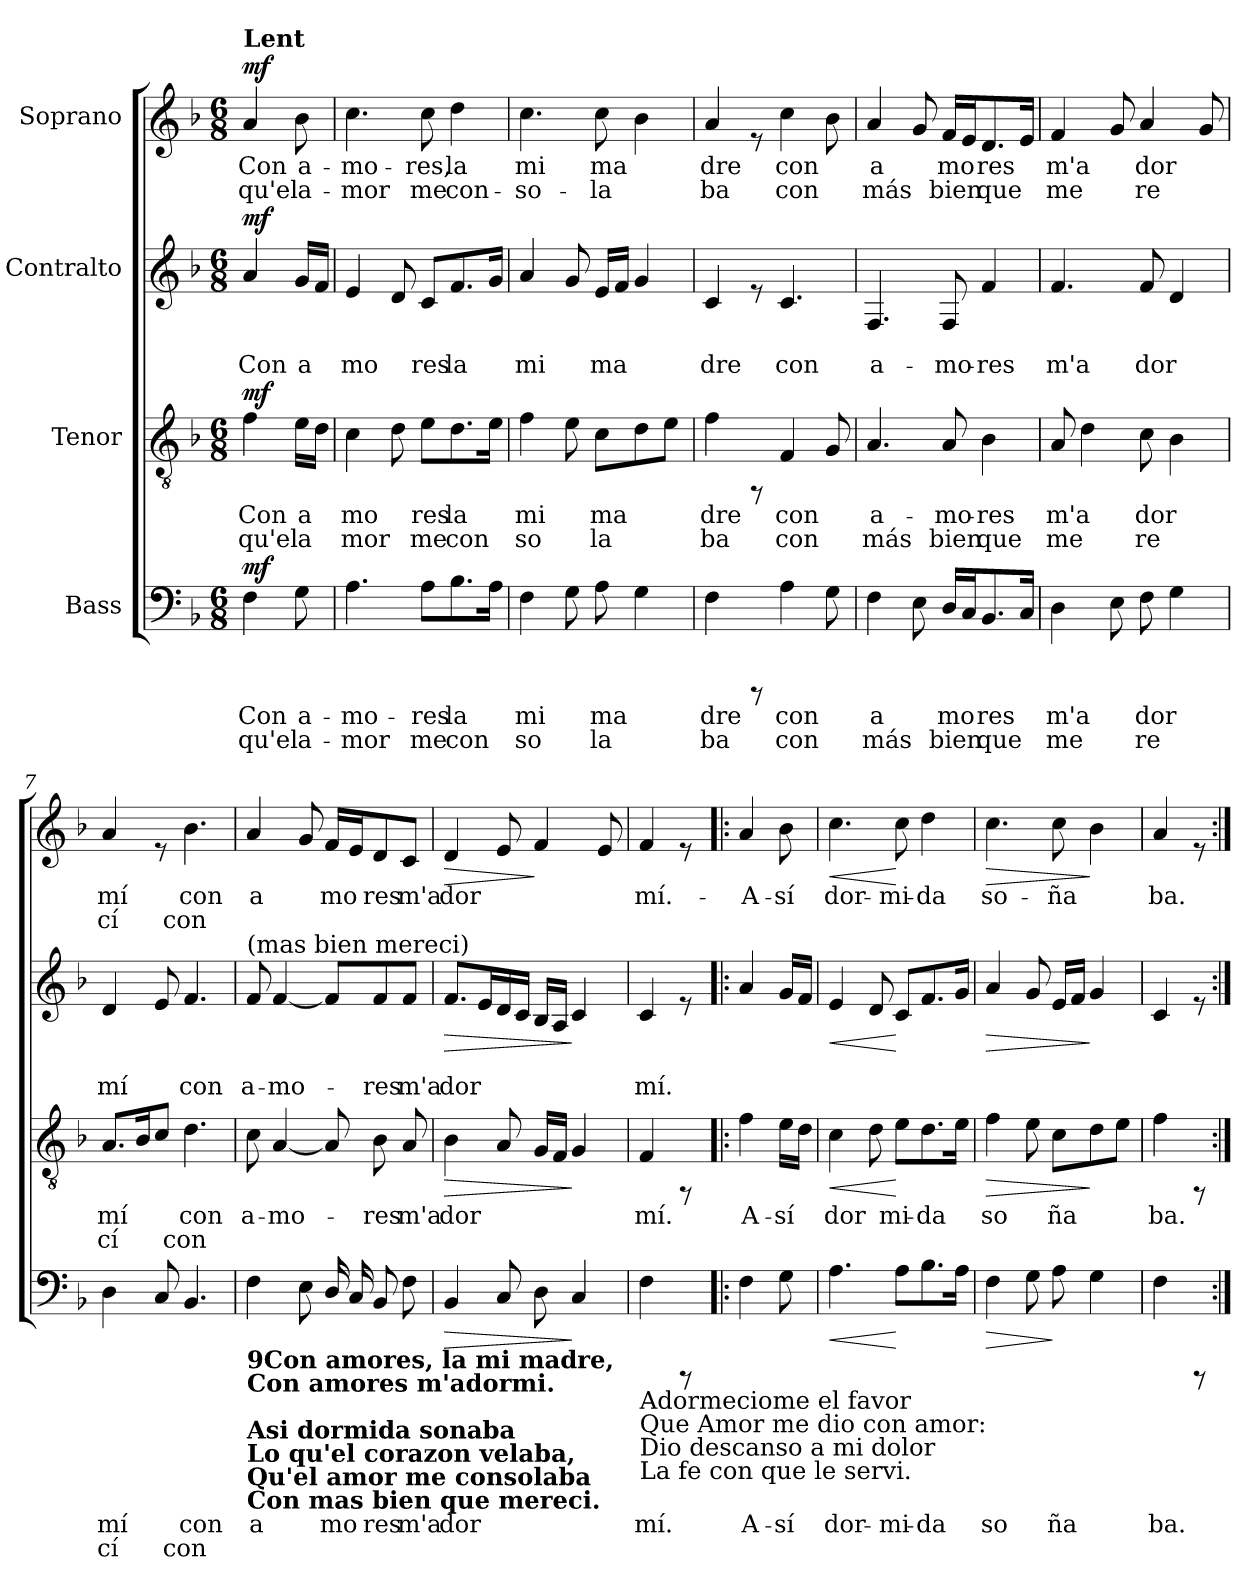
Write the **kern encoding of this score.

**kern	**text	**text	**dynam	**kern	**text	**text	**dynam	**kern	**text	**text	**dynam	**kern	**text	**text	**dynam
*part4	*part4	*part4	*part4	*part3	*part3	*part3	*part3	*part2	*part2	*part2	*part2	*part1	*part1	*part1	*part1
*staff4	*staff4	*staff4	*staff4	*staff3	*staff3	*staff3	*staff3	*staff2	*staff2	*staff2	*staff2	*staff1	*staff1	*staff1	*staff1
*I"Bass	*	*	*	*I"Tenor	*	*	*	*I"Contralto	*	*	*	*I"Soprano	*	*	*
!!LO:PB:g=z
*stria5	*	*	*	*stria5	*	*	*	*stria5	*	*	*	*stria5	*	*	*
*clefF4	*	*	*	*clefGv2	*	*	*	*clefG2	*	*	*	*clefG2	*	*	*
*k[b-]	*	*	*	*k[b-]	*	*	*	*k[b-]	*	*	*	*k[b-]	*	*	*
*F:	*	*	*	*F:	*	*	*	*F:	*	*	*	*F:	*	*	*
*M6/8	*	*	*	*M6/8	*	*	*	*M6/8	*	*	*	*M6/8	*	*	*
=1	=1	=1	=1	=1	=1	=1	=1	=1	=1	=1	=1	=1	=1	=1	=1
!	!	!	!	!	!	!	!	!	!	!	!	!LO:TX:a:B:t=Lent	!	!	!
!	!LO:LY:b:cj	!LO:LY:b:cj	!LO:DY:a	!	!LO:LY:b:cj	!LO:LY:b:cj	!LO:DY:a	!	!	!LO:LY:b:cj	!LO:DY:a	!	!LO:LY:b:cj	!LO:LY:b:cj	!LO:DY:a
4F\	Con	qu'el	mf	4f\	Con	qu'el	mf	4a/	.	Con	mf	4a/	Con	qu'el	mf
!	!LO:LY:b:cj	!LO:LY:b:cj	!	!	!LO:LY:b:cj	!LO:LY:b:cj	!	!	!	!LO:LY:b:cj	!	!	!LO:LY:b:cj	!LO:LY:b:cj	!
8G\	a-	-a-	.	16e\L	a	a	.	16g/L	.	a	.	8b-\	a-	-a-	.
!	!	!	!	!	!LO:LY:b:cj	!LO:LY:b:cj	!	!	!	!LO:LY:b:cj	!	!	!	!	!
.	.	.	.	16d\J	-	--	.	16f/J	.	-	.	.	.	.	.
=2	=2	=2	=2	=2	=2	=2	=2	=2	=2	=2	=2	=2	=2	=2	=2
!	!LO:LY:b:cj	!LO:LY:b:cj	!	!	!LO:LY:b:cj	!LO:LY:b:cj	!	!	!	!LO:LY:b:cj	!	!	!LO:LY:b:cj	!LO:LY:b:cj	!
4.A\	-mo-	-mor	.	4c\	-mo-	-mor	.	4e/	.	-mo-	.	4.cc\	-mo-	-mor	.
!	!	!	!	!	!LO:LY:b:cj	!LO:LY:b:cj	!	!	!	!LO:LY:b:cj	!	!	!	!	!
.	.	.	.	8d\	-	-	.	8d/	.	--	.	.	.	.	.
!	!LO:LY:b:cj	!LO:LY:b:cj	!	!	!LO:LY:b:cj	!LO:LY:b:cj	!	!	!	!LO:LY:b:cj	!	!	!LO:LY:b:cj	!LO:LY:b:cj	!
8A\L	res	me	.	8e\L	res	me	.	8c/L	.	-res	.	8cc\	res,	me	.
!	!LO:LY:b:cj	!LO:LY:b:cj	!	!	!LO:LY:b:cj	!LO:LY:b:cj	!	!	!	!LO:LY:b:cj	!	!	!LO:LY:b:cj	!LO:LY:b:cj	!
8.B-\	la	con	.	8.d\	la	con	.	8.f/	.	la	.	4dd\	la	con-	.
!	!LO:LY:b:cj	!LO:LY:b:cj	!	!	!LO:LY:b:cj	!LO:LY:b:cj	!	!	!	!LO:LY:b:cj	!	!	!	!	!
16A\J	.	-	.	16e\J	.	-	.	16g/J	.	.	.	.	.	.	.
=3	=3	=3	=3	=3	=3	=3	=3	=3	=3	=3	=3	=3	=3	=3	=3
!	!LO:LY:b:cj	!LO:LY:b:cj	!	!	!LO:LY:b:cj	!LO:LY:b:cj	!	!	!	!LO:LY:b:cj	!	!	!LO:LY:b:cj	!LO:LY:b:cj	!
4F\	-mi	so-	.	4f\	-mi	so-	.	4a/	.	mi	.	4.cc\	-mi	so-	.
!	!LO:LY:b:cj	!LO:LY:b:cj	!	!	!LO:LY:b:cj	!LO:LY:b:cj	!	!	!	!LO:LY:b:cj	!	!	!	!	!
8G\	-	-	.	8e\	-	-	.	8g/	.	.	.	.	.	.	.
!	!LO:LY:b:cj	!LO:LY:b:cj	!	!	!LO:LY:b:cj	!LO:LY:b:cj	!	!	!	!LO:LY:b:cj	!	!	!LO:LY:b:cj	!LO:LY:b:cj	!
8A\	-ma-	-la-	.	8c\L	-ma-	-la-	.	16e/L	.	ma	.	8cc\	-ma-	-la-	.
!	!	!	!	!	!	!	!	!	!	!LO:LY:b:cj	!	!	!	!	!
.	.	.	.	.	.	.	.	16f/J	.	-	.	.	.	.	.
!	!LO:LY:b:cj	!LO:LY:b:cj	!	!	!LO:LY:b:cj	!LO:LY:b:cj	!	!	!	!LO:LY:b:cj	!	!	!LO:LY:b:cj	!LO:LY:b:cj	!
4G\	--	--	.	8d\	--	--	.	4g/	.	--	.	4b-\	--	--	.
!	!	!	!	!	!LO:LY:b:cj	!LO:LY:b:cj	!	!	!	!	!	!	!	!	!
.	.	.	.	8e\J	--	--	.	.	.	.	.	.	.	.	.
=4	=4	=4	=4	=4	=4	=4	=4	=4	=4	=4	=4	=4	=4	=4	=4
!	!LO:LY:b:cj	!LO:LY:b:cj	!	!	!LO:LY:b:cj	!LO:LY:b:cj	!	!	!	!LO:LY:b:cj	!	!	!LO:LY:b:cj	!LO:LY:b:cj	!
4F\	-dre	ba	.	4f\	-dre	ba	.	4c/	.	-dre	.	4a/	-dre	ba	.
8rBBBB	.	.	.	8rEE	.	.	.	8re	.	.	.	8re	.	.	.
!	!LO:LY:b:cj	!LO:LY:b:cj	!	!	!LO:LY:b:cj	!LO:LY:b:cj	!	!	!	!LO:LY:b:cj	!	!	!LO:LY:b:cj	!LO:LY:b:cj	!
4A\	con	con	.	4F/	con	con	.	4.c/	.	con	.	4cc\	con	con	.
!	!LO:LY:b:cj	!LO:LY:b:cj	!	!	!LO:LY:b:cj	!LO:LY:b:cj	!	!	!	!	!	!	!LO:LY:b:cj	!LO:LY:b:cj	!
8G\	-	-	.	8G/	-	-	.	.	.	.	.	8b-\	-	-	.
=5	=5	=5	=5	=5	=5	=5	=5	=5	=5	=5	=5	=5	=5	=5	=5
!	!LO:LY:b:cj	!LO:LY:b:cj	!	!	!LO:LY:b:cj	!LO:LY:b:cj	!	!	!	!LO:LY:b:cj	!	!	!LO:LY:b:cj	!LO:LY:b:cj	!
4F\	a-	-más	.	4.A/	a-	-más	.	4.F/	.	a-	.	4a/	a-	-más	.
!	!LO:LY:b:cj	!LO:LY:b:cj	!	!	!	!	!	!	!	!	!	!	!LO:LY:b:cj	!LO:LY:b:cj	!
8E\	-	-	.	.	.	.	.	.	.	.	.	8g/	-	-	.
!	!LO:LY:b:cj	!LO:LY:b:cj	!	!	!LO:LY:b:cj	!LO:LY:b:cj	!	!	!	!LO:LY:b:cj	!	!	!LO:LY:b:cj	!LO:LY:b:cj	!
16D/L	mo	bien	.	8A/	mo-	-bien	.	8F/	.	-mo-	.	16f/L	mo	bien	.
!	!LO:LY:b:cj	!LO:LY:b:cj	!	!	!	!	!	!	!	!	!	!	!LO:LY:b:cj	!LO:LY:b:cj	!
16C/	-	-	.	.	.	.	.	.	.	.	.	16e/	-	-	.
!	!LO:LY:b:cj	!LO:LY:b:cj	!	!	!LO:LY:b:cj	!LO:LY:b:cj	!	!	!	!LO:LY:b:cj	!	!	!LO:LY:b:cj	!LO:LY:b:cj	!
8.BB-/	res	que	.	4B-\	res	que	.	4f/	.	-res	.	8.d/	res	que	.
!	!LO:LY:b:cj	!LO:LY:b:cj	!	!	!	!	!	!	!	!	!	!	!LO:LY:b:cj	!LO:LY:b:cj	!
16C/J	-	-	.	.	.	.	.	.	.	.	.	16e/J	-	-	.
=6	=6	=6	=6	=6	=6	=6	=6	=6	=6	=6	=6	=6	=6	=6	=6
!	!LO:LY:b:cj	!LO:LY:b:cj	!	!	!LO:LY:b:cj	!LO:LY:b:cj	!	!	!	!LO:LY:b:cj	!	!	!LO:LY:b:cj	!LO:LY:b:cj	!
4D\	m'a	me-	.	8A/	m'a	me	.	4.f/	.	m'a	.	4f/	m'a	me-	.
!	!	!	!	!	!LO:LY:b:cj	!LO:LY:b:cj	!	!	!	!	!	!	!	!	!
.	.	.	.	4d\	.	-	.	.	.	.	.	.	.	.	.
!	!LO:LY:b:cj	!LO:LY:b:cj	!	!	!	!	!	!	!	!	!	!	!LO:LY:b:cj	!LO:LY:b:cj	!
8E\	-	-	.	.	.	.	.	.	.	.	.	8g/	-	-	.
!	!LO:LY:b:cj	!LO:LY:b:cj	!	!	!LO:LY:b:cj	!LO:LY:b:cj	!	!	!	!LO:LY:b:cj	!	!	!LO:LY:b:cj	!LO:LY:b:cj	!
8F\	-dor	re	.	8c\	-dor	re	.	8f/	.	dor	.	4a/	-dor-	-re-	.
!	!LO:LY:b:cj	!LO:LY:b:cj	!	!	!LO:LY:b:cj	!LO:LY:b:cj	!	!	!	!LO:LY:b:cj	!	!	!	!	!
4G\	-	--	.	4B-\	-	--	.	4d/	.	-	.	.	.	.	.
!	!	!	!	!	!	!	!	!	!	!	!	!	!LO:LY:b:cj	!LO:LY:b:cj	!
.	.	.	.	.	.	.	.	.	.	.	.	8g/	--	--	.
!!LO:LB:g=z
=7	=7	=7	=7	=7	=7	=7	=7	=7	=7	=7	=7	=7	=7	=7	=7
!	!LO:LY:b:cj	!LO:LY:b:cj	!	!	!LO:LY:b:cj	!LO:LY:b:cj	!	!	!LO:LY:b:cj	!LO:LY:b:cj	!	!	!LO:LY:b:cj	!LO:LY:b:cj	!
4D\	-mí	cí	.	8.A/L	-mí	cí	.	4d/	-	mí	.	4a/	-mí	cí	.
!	!	!	!	!	!LO:LY:b:cj	!LO:LY:b:cj	!	!	!	!	!	!	!	!	!
.	.	.	.	16B-/	-	-	.	.	.	.	.	.	.	.	.
!	!LO:LY:b:cj	!LO:LY:b:cj	!	!	!LO:LY:b:cj	!LO:LY:b:cj	!	!	!LO:LY:b:cj	!LO:LY:b:cj	!	!	!	!	!
8C/	-	-	.	8c/J	-	-	.	8e/	-	-	.	8re	.	.	.
!	!LO:LY:b:cj	!LO:LY:b:cj	!	!	!LO:LY:b:cj	!LO:LY:b:cj	!	!	!LO:LY:b:cj	!LO:LY:b:cj	!	!	!LO:LY:b:cj	!LO:LY:b:cj	!
4.BB-/	con	con	.	4.d\	con	con	.	4.f/	-	-con	.	4.b-\	con	con	.
!!LO:LB:g=z
=8	=8	=8	=8	=8	=8	=8	=8	=8	=8	=8	=8	=8	=8	=8	=8
!	!	!	!	!	!	!	!	!LO:TX:a:t=(mas bien mereci)	!	!	!	!	!	!	!
!LO:TX:b:B:t=9Con amores, la mi madre, \nCon amores m'adormi.\n\nAsi dormida sonaba\nLo qu'el corazon velaba,\nQu'el amor me consolaba\nCon mas bien que mereci.	!	!	!	!	!	!	!	!	!	!	!	!	!	!	!
!	!LO:LY:b:cj	!	!	!	!LO:LY:b:cj	!	!	!	!	!LO:LY:b:cj	!	!	!LO:LY:b:cj	!	!
4F\	a	.	.	8c\	a-	.	.	8f/	.	a-	.	4a/	a	.	.
!	!	!	!	!	!LO:LY:b:cj	!	!	!	!	!LO:LY:b:cj	!	!	!	!	!
.	.	.	.	[<4A/	-mo-	.	.	[<4f/	.	-mo-	.	.	.	.	.
!	!LO:LY:b:cj	!	!	!	!	!	!	!	!	!	!	!	!LO:LY:b:cj	!	!
8E\	-	.	.	.	.	.	.	.	.	.	.	8g/	-	.	.
!	!LO:LY:b:cj	!	!	!	!	!	!	!	!	!	!	!	!LO:LY:b:cj	!	!
16D/L	-mo	.	.	8A/L]	.	.	.	8f/L]	.	.	.	16f/L	-mo	.	.
!	!LO:LY:b:cj	!	!	!	!	!	!	!	!	!	!	!	!LO:LY:b:cj	!	!
16C/	-	.	.	.	.	.	.	.	.	.	.	16e/	-	.	.
!	!LO:LY:b:cj	!	!	!	!LO:LY:b:cj	!	!	!	!	!LO:LY:b:cj	!	!	!LO:LY:b:cj	!	!
8BB-/	-res	.	.	8B-\L	res	.	.	8f/	.	-res	.	8d/	-res	.	.
!	!LO:LY:b:cj	!	!	!	!LO:LY:b:cj	!	!	!	!	!LO:LY:b:cj	!	!	!LO:LY:b:cj	!	!
8F\	m'a	.	.	8A/J	-m'a	.	.	8f/J	.	m'a	.	8c/J	m'a	.	.
=9	=9	=9	=9	=9	=9	=9	=9	=9	=9	=9	=9	=9	=9	=9	=9
!	!LO:LY:b:cj	!	!LO:HP:b	!	!LO:LY:b:cj	!	!LO:HP:b	!	!LO:LY:b:cj	!LO:LY:b:cj	!LO:HP:b	!	!LO:LY:b:cj	!	!LO:HP:b
4BB-/	dor	.	>	4B-\	dor	.	>	8.f/L	.	dor	>	4d/	dor	.	>
!	!	!	!	!	!	!	!	!	!LO:LY:b:cj	!LO:LY:b:cj	!	!	!	!	!
.	.	.	.	.	.	.	.	16e/	-	-	.	.	.	.	.
!	!LO:LY:b:cj	!	!	!	!LO:LY:b:cj	!	!	!	!LO:LY:b:cj	!LO:LY:b:cj	!	!	!LO:LY:b:cj	!	!
8C/	-	.	.	8A/	-	.	.	16d/	.	-	.	8e/	-	.	.
!	!	!	!	!	!	!	!	!	!LO:LY:b:cj	!LO:LY:b:cj	!	!	!	!	!
.	.	.	.	.	.	.	.	16c/J	-	-	.	.	.	.	.
!	!LO:LY:b:cj	!	!	!	!LO:LY:b:cj	!	!	!	!LO:LY:b:cj	!LO:LY:b:cj	!	!	!LO:LY:b:cj	!	!
8D\	--	.	.	16G/L	--	.	.	16B-/L	-	-	.	4f/	--	.	]
!	!	!	!	!	!LO:LY:b:cj	!	!	!	!LO:LY:b:cj	!LO:LY:b:cj	!	!	!	!	!
.	.	.	.	16F/J	--	.	.	16A/J	--	-	.	.	.	.	.
!	!LO:LY:b:cj	!	!	!	!LO:LY:b:cj	!	!	!	!LO:LY:b:cj	!LO:LY:b:cj	!	!	!	!	!
4C/	--	.	]	4G/	--	.	]	4c/	-	--	]	.	.	.	.
!	!	!	!	!	!	!	!	!	!	!	!	!	!LO:LY:b:cj	!	!
.	.	.	.	.	.	.	.	.	.	.	.	8e/	--	.	.
=10	=10	=10	=10	=10	=10	=10	=10	=10	=10	=10	=10	=10	=10	=10	=10
!LO:TX:b:t=Adormeciome el favor\nQue Amor me dio con amor&colon;\nDio descanso a mi dolor\nLa fe con que le servi.	!	!	!	!	!	!	!	!	!	!	!	!	!	!	!
!	!LO:LY:b:cj	!	!	!	!LO:LY:b:cj	!	!	!	!	!LO:LY:b:cj	!	!	!LO:LY:b:cj	!	!
4F\	-mí.	.	.	4F/	-mí.	.	.	4c/	.	-mí.	.	4f/	-mí.-	.	.
8rBBBB	.	.	.	8rEE	.	.	.	8re	.	.	.	8re	.	.	.
=11!|:	=11!|:	=11!|:	=11!|:	=11!|:	=11!|:	=11!|:	=11!|:	=11!|:	=11!|:	=11!|:	=11!|:	=11!|:	=11!|:	=11!|:	=11!|:
!	!LO:LY:b:cj	!	!	!	!LO:LY:b:cj	!	!	!	!LO:LY:b:cj	!	!	!	!LO:LY:b:cj	!	!
4F\	A-	.	.	4f\	A-	.	.	4a/	.	.	.	4a/	-A-	.	.
!	!LO:LY:b:cj	!	!	!	!LO:LY:b:cj	!	!	!	!LO:LY:b:cj	!	!	!	!LO:LY:b:cj	!	!
8G\	-sí	.	.	16e\L	-sí	.	.	16g/L	.	.	.	8b-\	-sí	.	.
!	!	!	!	!	!LO:LY:b:cj	!	!	!	!LO:LY:b:cj	!	!	!	!	!	!
.	.	.	.	16d\J	-	.	.	16f/J	-	.	.	.	.	.	.
=12	=12	=12	=12	=12	=12	=12	=12	=12	=12	=12	=12	=12	=12	=12	=12
!	!LO:LY:b:cj	!	!LO:HP:b	!	!LO:LY:b:cj	!	!LO:HP:b	!	!LO:LY:b:cj	!	!LO:HP:b	!	!LO:LY:b:cj	!	!LO:HP:b
4.A\	dor-	.	<	4c\	-dor-	.	<	4e/	-	.	<	4.cc\	dor-	.	<
!	!	!	!	!	!LO:LY:b:cj	!	!	!	!LO:LY:b:cj	!	!	!	!	!	!
.	.	.	.	8d\	--	.	.	8d/	.	.	.	.	.	.	.
!	!LO:LY:b:cj	!	!	!	!LO:LY:b:cj	!	!	!	!LO:LY:b:cj	!	!	!	!LO:LY:b:cj	!	!
8A\L	-mi-	.	[	8e\L	-mi-	.	[	8c/L	.	.	[	8cc\	-mi-	.	[
!	!LO:LY:b:cj	!	!	!	!LO:LY:b:cj	!	!	!	!LO:LY:b:cj	!	!	!	!LO:LY:b:cj	!	!
8.B-\	-da	.	.	8.d\	-da	.	.	8.f/	.	.	.	4dd\	-da	.	.
!	!LO:LY:b:cj	!	!	!	!LO:LY:b:cj	!	!	!	!LO:LY:b:cj	!	!	!	!	!	!
16A\J	-	.	.	16e\J	-	.	.	16g/J	-	.	.	.	.	.	.
=13	=13	=13	=13	=13	=13	=13	=13	=13	=13	=13	=13	=13	=13	=13	=13
!	!LO:LY:b:cj	!	!LO:HP:b	!	!LO:LY:b:cj	!	!LO:HP:b	!	!	!	!LO:HP:b	!	!LO:LY:b:cj	!	!LO:HP:b
4F\	-so-	.	>	4f\	-so-	.	>	4a/	.	.	>	4.cc\	so-	.	>
!	!LO:LY:b:cj	!	!	!	!LO:LY:b:cj	!	!	!	!	!	!	!	!	!	!
8G\	--	.	.	8e\	--	.	.	8g/	.	.	.	.	.	.	.
!	!LO:LY:b:cj	!	!	!	!LO:LY:b:cj	!	!	!	!	!	!	!	!LO:LY:b:cj	!	!
8A\	-ña-	.	]	8c\L	-ña-	.	.	16e/L	.	.	.	8cc\	-ña-	.	.
.	.	.	.	.	.	.	.	16f/J	.	.	.	.	.	.	.
!	!LO:LY:b:cj	!	!	!	!LO:LY:b:cj	!	!	!	!	!	!	!	!LO:LY:b:cj	!	!
4G\	--	.	.	8d\	--	.	]	4g/	.	.	]	4b-\	--	.	]
!	!	!	!	!	!LO:LY:b:cj	!	!	!	!	!	!	!	!	!	!
.	.	.	.	8e\J	--	.	.	.	.	.	.	.	.	.	.
=14	=14	=14	=14	=14	=14	=14	=14	=14	=14	=14	=14	=14	=14	=14	=14
!	!LO:LY:b:cj	!	!	!	!LO:LY:b:cj	!	!	!	!	!	!	!	!LO:LY:b:cj	!	!
4F\	-ba.	.	.	4f\	-ba.-	.	.	4c/	.	.	.	4a/	-ba.	.	.
8rBBBB	.	.	.	8rEE	.	.	.	8re	.	.	.	8re	.	.	.
=:|!	=:|!	=:|!	=:|!	=:|!	=:|!	=:|!	=:|!	=:|!	=:|!	=:|!	=:|!	=:|!	=:|!	=:|!	=:|!
*-	*-	*-	*-	*-	*-	*-	*-	*-	*-	*-	*-	*-	*-	*-	*-
